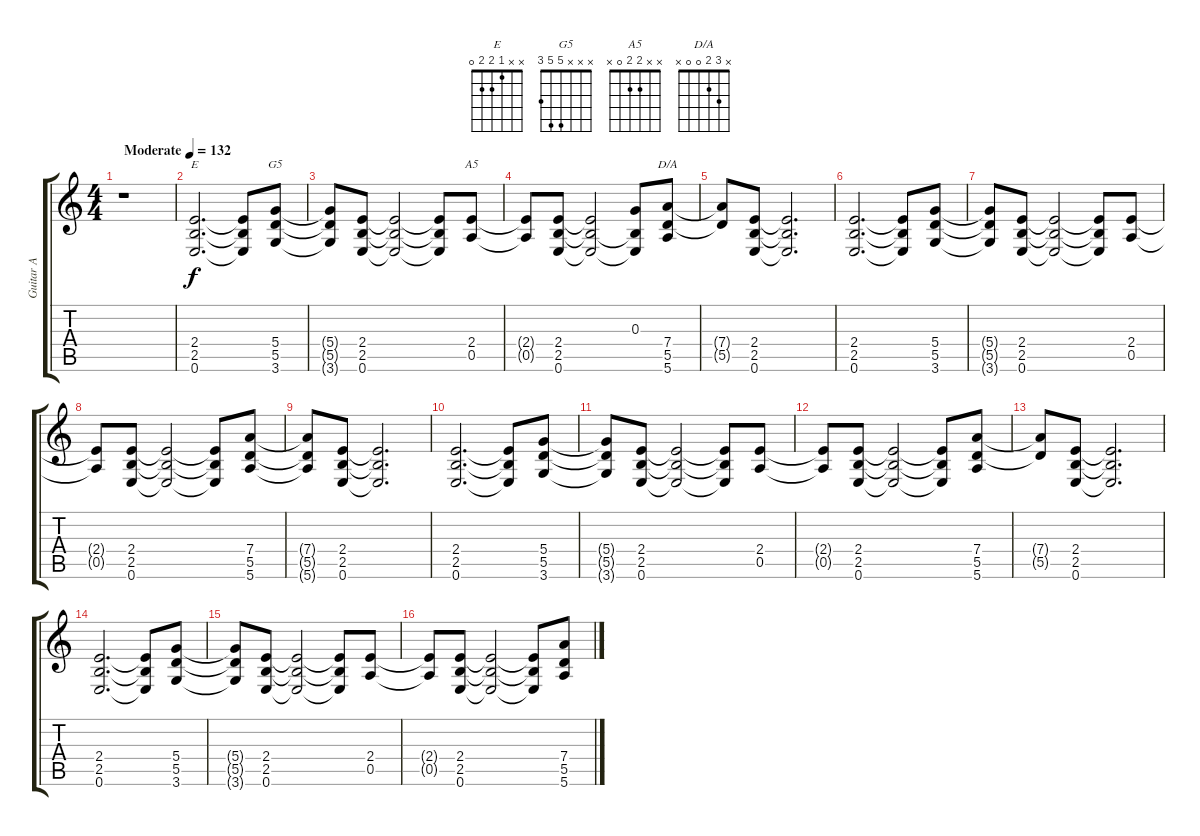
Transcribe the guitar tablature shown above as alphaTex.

\track ("Guitar A" "Guitar A") {instrument overdrivenguitar}
\staff {score tabs}
\tuning (E4 B3 G3 D3 A2 E2) {hide}
\chord ("E" x x 1 2 2 0)
\chord ("G5" x x x 5 5 3)
\chord ("A5" x x 2 2 0 x)
\chord ("D/A" x 3 2 0 0 x)
\ts (4 4)
\tempo (132 "Moderate")
\clef g2
\ks c
r.1{dy f instrument overdrivenguitar} |
(2.4 2.5 0.6).2{d ch "E"} (2.4{t} 2.5{t} 0.6{t}).8 (5.4 5.5 3.6).8{ch "G5"} |
(5.4{t} 5.5{t} 3.6{t}).8 (2.4 2.5 0.6).8 (2.4{t} 2.5{t} 0.6{t}).2 (2.4{t} 2.5{t} 0.6{t}).8 (2.4 0.5).8{ch "A5"} |
(2.4{t} 0.5{t}).8 (2.4 2.5 0.6).8 (2.4{t} 2.5{t} 0.6{t}).2 (0.3 2.5{t} 0.6{t}).8 (7.4 5.5 5.6).8{ch "D/A"} |
(7.4{t} 5.5{t}).8 (2.4 2.5 0.6).8 (2.4{t} 2.5{t} 0.6{t}).2{d} |
(2.4 2.5 0.6).2{d} (2.4{t} 2.5{t} 0.6{t}).8 (5.4 5.5 3.6).8 |
(5.4{t} 5.5{t} 3.6{t}).8 (2.4 2.5 0.6).8 (2.4{t} 2.5{t} 0.6{t}).2 (2.4{t} 2.5{t} 0.6{t}).8 (2.4 0.5).8 |
(2.4{t} 0.5{t}).8 (2.4 2.5 0.6).8 (2.4{t} 2.5{t} 0.6{t}).2 (2.4{t} 2.5{t} 0.6{t}).8 (7.4 5.5 5.6).8 |
(7.4{t} 5.5{t} 5.6{t}).8 (2.4 2.5 0.6).8 (2.4{t} 2.5{t} 0.6{t}).2{d} |
(2.4 2.5 0.6).2{d} (2.4{t} 2.5{t} 0.6{t}).8 (5.4 5.5 3.6).8 |
(5.4{t} 5.5{t} 3.6{t}).8 (2.4 2.5 0.6).8 (2.4{t} 2.5{t} 0.6{t}).2 (2.4{t} 2.5{t} 0.6{t}).8 (2.4 0.5).8 |
(2.4{t} 0.5{t}).8 (2.4 2.5 0.6).8 (2.4{t} 2.5{t} 0.6{t}).2 (2.4{t} 2.5{t} 0.6{t}).8 (7.4 5.5 5.6).8 |
(7.4{t} 5.5{t}).8 (2.4 2.5 0.6).8 (2.4{t} 2.5{t} 0.6{t}).2{d} |
(2.4 2.5 0.6).2{d} (2.4{t} 2.5{t} 0.6{t}).8 (5.4 5.5 3.6).8 |
(5.4{t} 5.5{t} 3.6{t}).8 (2.4 2.5 0.6).8 (2.4{t} 2.5{t} 0.6{t}).2 (2.4{t} 2.5{t} 0.6{t}).8 (2.4 0.5).8 |
(2.4{t} 0.5{t}).8 (2.4 2.5 0.6).8 (2.4{t} 2.5{t} 0.6{t}).2 (2.4{t} 2.5{t} 0.6{t}).8 (7.4 5.5 5.6).8
